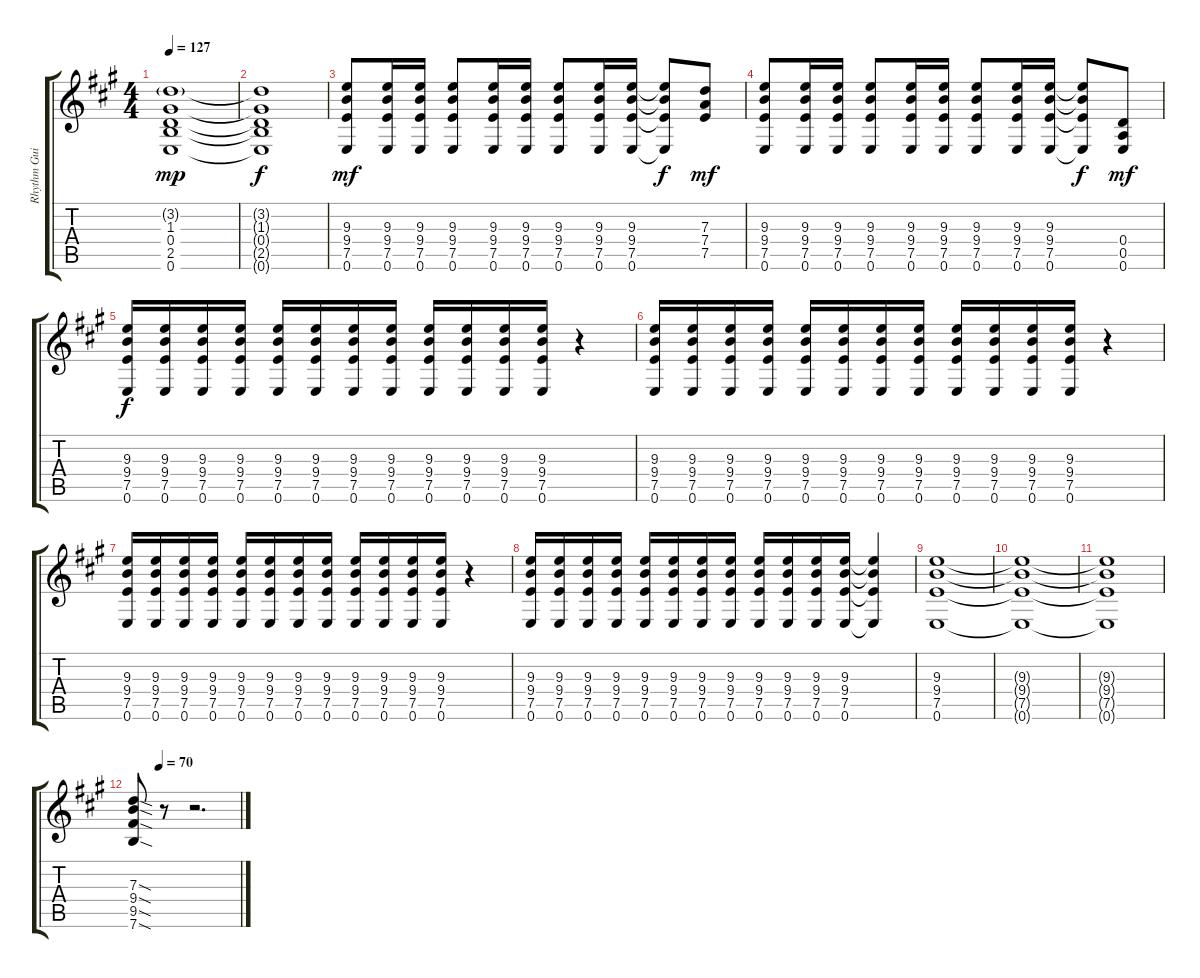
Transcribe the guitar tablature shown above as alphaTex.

\track ("Rhythm Guitar" "Rhythm Gui") {instrument overdrivenguitar}
\staff {score tabs}
\tuning (E4 B3 G3 D3 A2 E2) {hide}
\ts (4 4)
\tempo 127
\clef g2
\ks a
(3.2{g} 1.3 0.4 2.5 0.6).1{dy mp} |
(3.2{t} 1.3{t} 0.4{t} 2.5{t} 0.6{t}).1{dy f} |
(9.3 9.4 7.5 0.6).8{dy mf} (9.3 9.4 7.5 0.6).16 (9.3 9.4 7.5 0.6).16 (9.3 9.4 7.5 0.6).8 (9.3 9.4 7.5 0.6).16 (9.3 9.4 7.5 0.6).16 (9.3 9.4 7.5 0.6).8 (9.3 9.4 7.5 0.6).16 (9.3 9.4 7.5 0.6).16 (9.3{t} 9.4{t} 7.5{t} 0.6{t}).8{dy f} (7.3 7.4 7.5).8{dy mf} |
(9.3 9.4 7.5 0.6).8 (9.3 9.4 7.5 0.6).16 (9.3 9.4 7.5 0.6).16 (9.3 9.4 7.5 0.6).8 (9.3 9.4 7.5 0.6).16 (9.3 9.4 7.5 0.6).16 (9.3 9.4 7.5 0.6).8 (9.3 9.4 7.5 0.6).16 (9.3 9.4 7.5 0.6).16 (9.3{t} 9.4{t} 7.5{t} 0.6{t}).8{dy f} (0.4 0.5 0.6).8{dy mf} |
(9.3 9.4 7.5 0.6).16{dy f} (9.3 9.4 7.5 0.6).16 (9.3 9.4 7.5 0.6).16 (9.3 9.4 7.5 0.6).16 (9.3 9.4 7.5 0.6).16 (9.3 9.4 7.5 0.6).16 (9.3 9.4 7.5 0.6).16 (9.3 9.4 7.5 0.6).16 (9.3 9.4 7.5 0.6).16 (9.3 9.4 7.5 0.6).16 (9.3 9.4 7.5 0.6).16 (9.3 9.4 7.5 0.6).16 r.4 |
(9.3 9.4 7.5 0.6).16 (9.3 9.4 7.5 0.6).16 (9.3 9.4 7.5 0.6).16 (9.3 9.4 7.5 0.6).16 (9.3 9.4 7.5 0.6).16 (9.3 9.4 7.5 0.6).16 (9.3 9.4 7.5 0.6).16 (9.3 9.4 7.5 0.6).16 (9.3 9.4 7.5 0.6).16 (9.3 9.4 7.5 0.6).16 (9.3 9.4 7.5 0.6).16 (9.3 9.4 7.5 0.6).16 r.4 |
(9.3 9.4 7.5 0.6).16 (9.3 9.4 7.5 0.6).16 (9.3 9.4 7.5 0.6).16 (9.3 9.4 7.5 0.6).16 (9.3 9.4 7.5 0.6).16 (9.3 9.4 7.5 0.6).16 (9.3 9.4 7.5 0.6).16 (9.3 9.4 7.5 0.6).16 (9.3 9.4 7.5 0.6).16 (9.3 9.4 7.5 0.6).16 (9.3 9.4 7.5 0.6).16 (9.3 9.4 7.5 0.6).16 r.4 |
(9.3 9.4 7.5 0.6).16 (9.3 9.4 7.5 0.6).16 (9.3 9.4 7.5 0.6).16 (9.3 9.4 7.5 0.6).16 (9.3 9.4 7.5 0.6).16 (9.3 9.4 7.5 0.6).16 (9.3 9.4 7.5 0.6).16 (9.3 9.4 7.5 0.6).16 (9.3 9.4 7.5 0.6).16 (9.3 9.4 7.5 0.6).16 (9.3 9.4 7.5 0.6).16 (9.3 9.4 7.5 0.6).16 (9.3{t} 9.4{t} 7.5{t} 0.6{t}).4 |
(9.3 9.4 7.5 0.6).1 |
(9.3{t} 9.4{t} 7.5{t} 0.6{t}).1 |
(9.3{t} 9.4{t} 7.5{t} 0.6{t}).1 |
\tempo (70 0.25)
(7.3{sod} 9.4{sod} 9.5{sod} 7.6{sod}).8 r.8 r.2{d}
